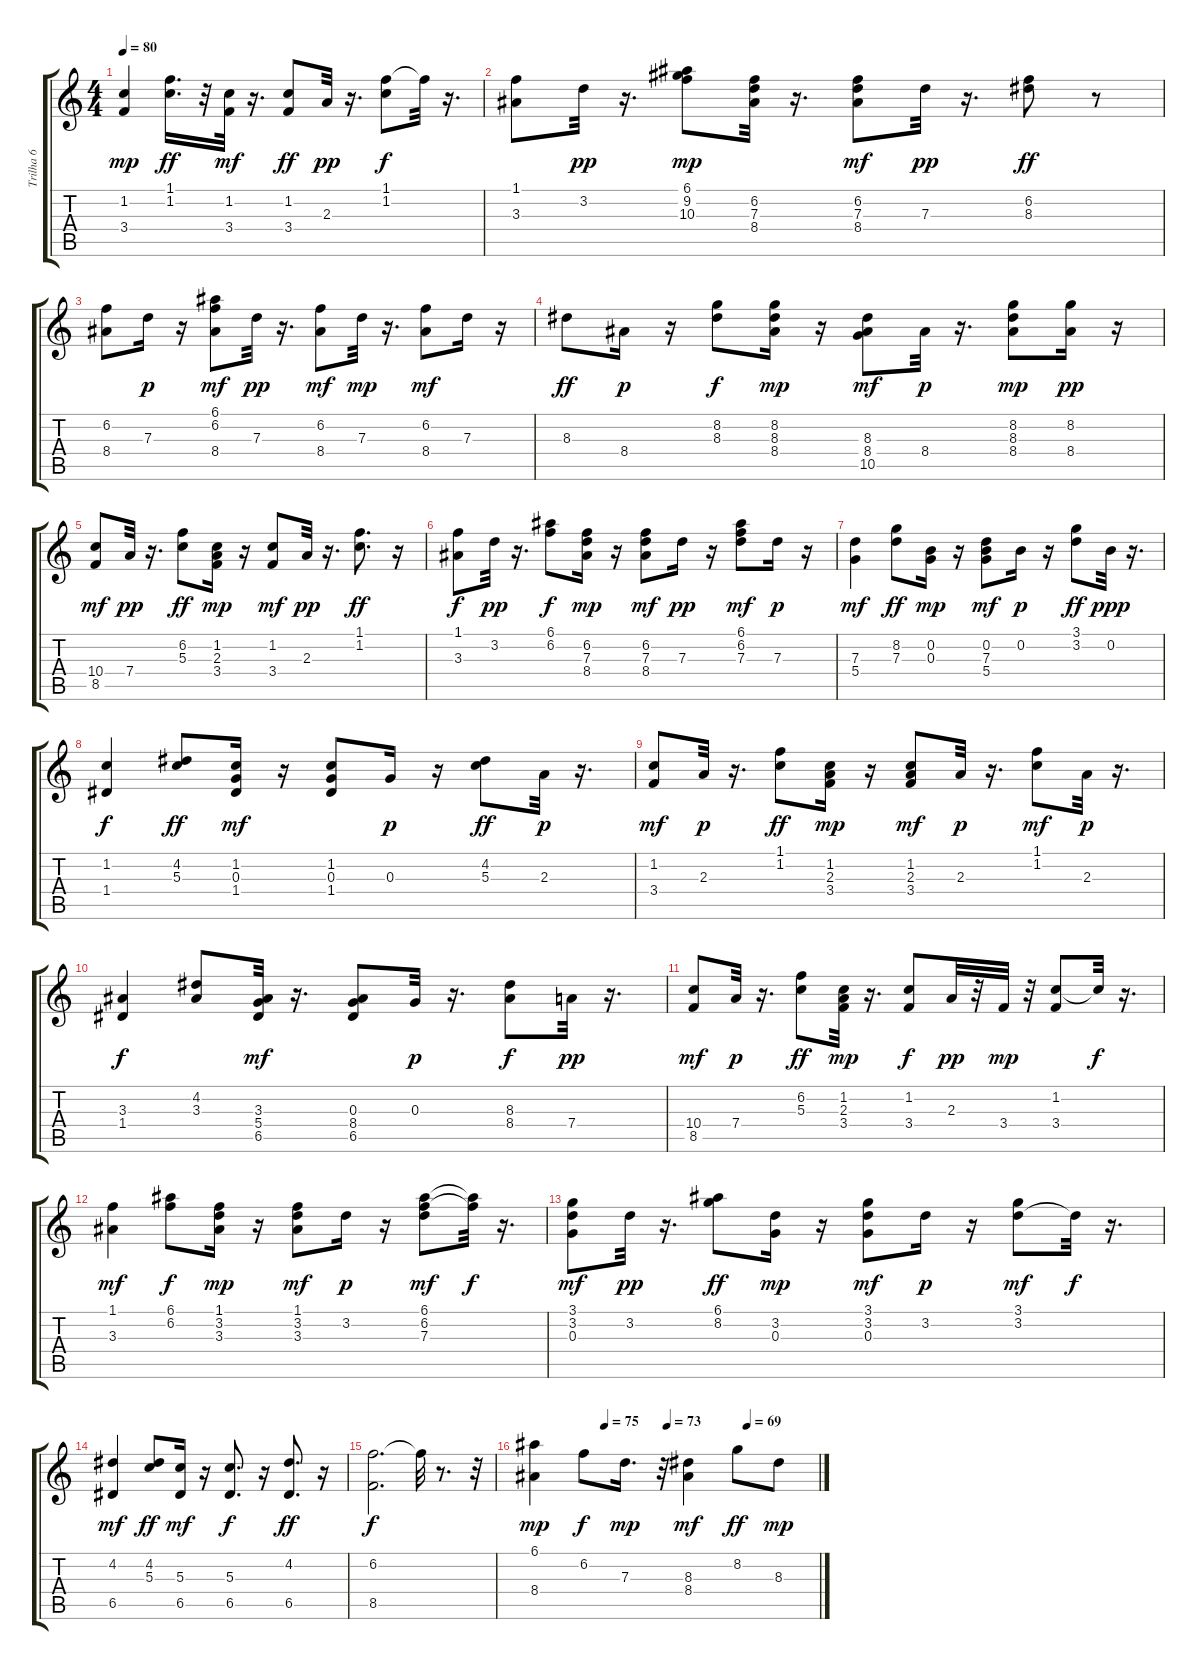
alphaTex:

\track ("Trilha 6" "Trilha 6") {instrument acousticguitarsteel}
\staff {score tabs}
\tuning (E4 B3 G3 D3 A2 E2) {hide}
\ts (4 4)
\tempo 80
\clef g2
\ks c
(1.2 3.4).4{dy mp} (1.1 1.2).16{d dy ff} r.32 (1.2 3.4).32{dy mf} r.16{d} (1.2 3.4).8{dy ff} 2.3.32{dy pp} r.16{d} (1.1 1.2).8{dy f} 1.1{t}.32 r.16{d} |
(1.1 3.3).8 3.2.32{dy pp} r.16{d} (6.1 9.2 10.3).8{dy mp} (6.2 7.3 8.4).32 r.16{d} (6.2 7.3 8.4).8{dy mf} 7.3.32{dy pp} r.16{d} (6.2 8.3).8{dy ff} r.8 |
(6.2 8.4).8 7.3.16{dy p} r.16 (6.1 6.2 8.4).8{dy mf} 7.3.32{dy pp} r.16{d} (6.2 8.4).8{dy mf} 7.3.32{dy mp} r.16{d} (6.2 8.4).8{dy mf} 7.3.16 r.16 |
8.3.8{dy ff} 8.4.16{dy p} r.16 (8.2 8.3).8{dy f} (8.2 8.3 8.4).16{dy mp} r.16 (8.3 8.4 10.5).8{dy mf} 8.4.32{dy p} r.16{d} (8.2 8.3 8.4).8{dy mp} (8.2 8.4).16{dy pp} r.16 |
(10.4 8.5).8{dy mf} 7.4.32{dy pp} r.16{d} (6.2 5.3).8{dy ff} (1.2 2.3 3.4).16{dy mp} r.16 (1.2 3.4).8{dy mf} 2.3.32{dy pp} r.16{d} (1.1 1.2).8{d dy ff} r.16 |
(1.1 3.3).8{dy f} 3.2.32{dy pp} r.16{d} (6.1 6.2).8{dy f} (6.2 7.3 8.4).16{dy mp} r.16 (6.2 7.3 8.4).8{dy mf} 7.3.16{dy pp} r.16 (6.1 6.2 7.3).8{dy mf} 7.3.16{dy p} r.16 |
(7.3 5.4).4{dy mf} (8.2 7.3).8{dy ff} (0.2 0.3).16{dy mp} r.16 (0.2 7.3 5.4).8{dy mf} 0.2.16{dy p} r.16 (3.1 3.2).8{dy ff} 0.2.32{dy ppp} r.16{d} |
(1.2 1.4).4{dy f} (4.2 5.3).8{dy ff} (1.2 0.3 1.4).16{dy mf} r.16 (1.2 0.3 1.4).8 0.3.16{dy p} r.16 (4.2 5.3).8{dy ff} 2.3.32{dy p} r.16{d} |
(1.2 3.4).8{dy mf} 2.3.32{dy p} r.16{d} (1.1 1.2).8{dy ff} (1.2 2.3 3.4).16{dy mp} r.16 (1.2 2.3 3.4).8{dy mf} 2.3.32{dy p} r.16{d} (1.1 1.2).8{dy mf} 2.3.32{dy p} r.16{d} |
(3.3 1.4).4{dy f} (4.2 3.3).8 (3.3 5.4 6.5).32{dy mf} r.16{d} (0.3 8.4 6.5).8 0.3.32{dy p} r.16{d} (8.3 8.4).8{dy f} 7.4.32{dy pp} r.16{d} |
(10.4 8.5).8{dy mf} 7.4.32{dy p} r.16{d} (6.2 5.3).8{dy ff} (1.2 2.3 3.4).32{dy mp} r.16{d} (1.2 3.4).8{dy f} 2.3.32{dy pp} r.32 3.4.32{dy mp} r.32 (1.2 3.4).8 1.2{t}.32{dy f} r.16{d} |
(1.1 3.3).4{dy mf} (6.1 6.2).8{dy f} (1.1 3.2 3.3).16{dy mp} r.16 (1.1 3.2 3.3).8{dy mf} 3.2.16{dy p} r.16 (6.1 6.2 7.3).8{dy mf} (6.1{t} 6.2{t}).32{dy f} r.16{d} |
(3.1 3.2 0.3).8{dy mf} 3.2.32{dy pp} r.16{d} (6.1 8.2).8{dy ff} (3.2 0.3).16{dy mp} r.16 (3.1 3.2 0.3).8{dy mf} 3.2.16{dy p} r.16 (3.1 3.2).8{dy mf} 3.2{t}.32{dy f} r.16{d} |
(4.2 6.5).4{dy mf} (4.2 5.3).8{dy ff} (5.3 6.5).16{dy mf} r.16 (5.3 6.5).8{d dy f} r.16 (4.2 6.5).8{d dy ff} r.16 |
(6.2 8.5).2{d dy f} 6.2{t}.32 r.8{d} r.32 |
\tempo (75 0.25)
\tempo (73 0.46875)
\tempo (69 0.75)
(6.1 8.4).4{dy mp} 6.2.8{dy f} 7.3.16{d dy mp} r.32 (8.3 8.4).4{dy mf} 8.2.8{dy ff} 8.3.8{dy mp}
